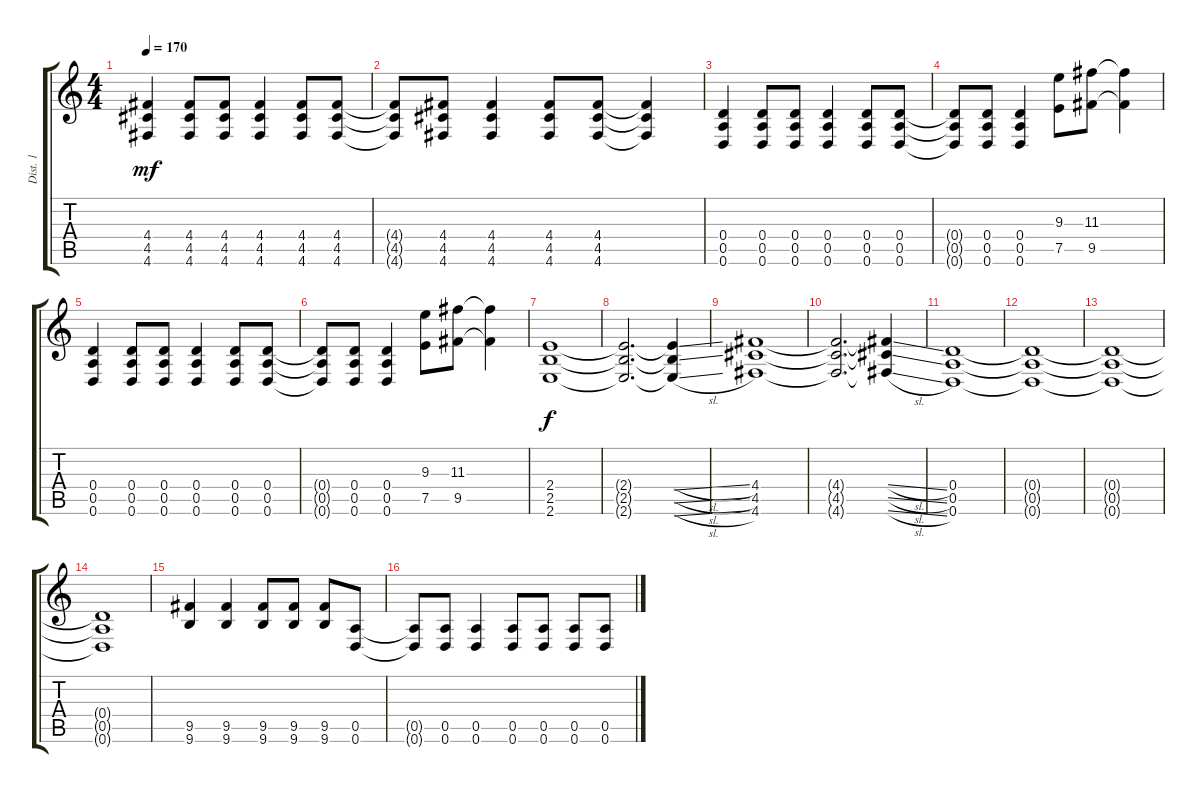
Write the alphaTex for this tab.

\track ("Dist. 1" "Dist. 1") {instrument overdrivenguitar}
\staff {score tabs}
\tuning (E4 B3 G3 D3 A2 D2) {hide}
\ts (4 4)
\tempo 170
\clef g2
\ks c
(4.4 4.5 4.6).4{dy mf} (4.4 4.5 4.6).8 (4.4 4.5 4.6).8 (4.4 4.5 4.6).4 (4.4 4.5 4.6).8 (4.4 4.5 4.6).8 |
(4.4{t} 4.5{t} 4.6{t}).8 (4.4 4.5 4.6).8 (4.4 4.5 4.6).4 (4.4 4.5 4.6).8 (4.4 4.5 4.6).8 (4.4{t} 4.5{t} 4.6{t}).4 |
(0.4 0.5 0.6).4 (0.4 0.5 0.6).8 (0.4 0.5 0.6).8 (0.4 0.5 0.6).4 (0.4 0.5 0.6).8 (0.4 0.5 0.6).8 |
(0.4{t} 0.5{t} 0.6{t}).8 (0.4 0.5 0.6).8 (0.4 0.5 0.6).4 (9.3 7.5).8 (11.3 9.5).8 (11.3{t} 9.5{t}).4 |
(0.4 0.5 0.6).4 (0.4 0.5 0.6).8 (0.4 0.5 0.6).8 (0.4 0.5 0.6).4 (0.4 0.5 0.6).8 (0.4 0.5 0.6).8 |
(0.4{t} 0.5{t} 0.6{t}).8 (0.4 0.5 0.6).8 (0.4 0.5 0.6).4 (9.3 7.5).8 (11.3 9.5).8 (11.3{t} 9.5{t}).4 |
(2.4 2.5 2.6).1{dy f} |
(2.4{t} 2.5{t} 2.6{t}).2{d} (2.4{sl t} 2.5{sl t} 2.6{sl t}).4 |
(4.4 4.5 4.6).1 |
(4.4{t} 4.5{t} 4.6{t}).2{d} (4.4{sl t} 4.5{sl t} 4.6{sl t}).4 |
(0.4 0.5 0.6).1{volume 11} |
(0.4{t} 0.5{t} 0.6{t}).1 |
(0.4{t} 0.5{t} 0.6{t}).1 |
(0.4{t} 0.5{t} 0.6{t}).1 |
(9.5 9.6).4{volume 15} (9.5 9.6).4 (9.5 9.6).8 (9.5 9.6).8 (9.5 9.6).8 (0.5 0.6).8 |
(0.5{t} 0.6{t}).8 (0.5 0.6).8 (0.5 0.6).4 (0.5 0.6).8 (0.5 0.6).8 (0.5 0.6).8 (0.5 0.6).8
